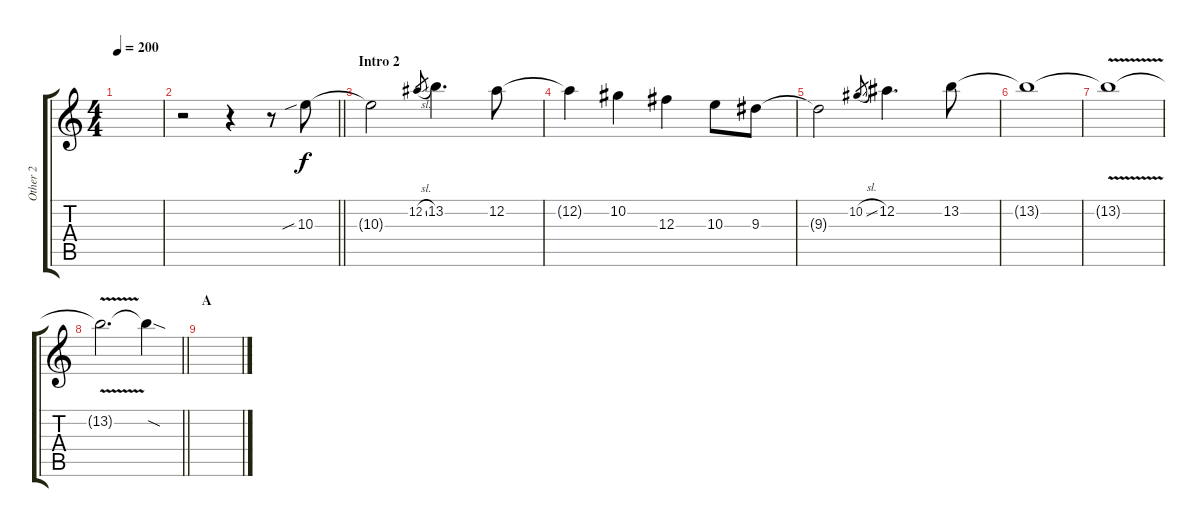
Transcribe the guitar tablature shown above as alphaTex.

\track ("Other 2" "Other 2") {instrument overdrivenguitar}
\staff {score tabs}
\tuning (Eb4 Bb3 Gb3 Db3 Ab2 Eb2) {hide}
\ts (4 4)
\tempo 200
\clef g2
\ks c
|
\barLineRight lightlight
r.2 r.4 r.8 10.3{sib}.8 |
\section ("" "Intro 2")
10.3{t}.2 12.2{sl}.8{gr} 13.2.4{d} 12.2.8 |
12.2{t}.4 10.2.4 12.3.4 10.3.8 9.3.8 |
9.3{t}.2 10.2{sl}.8{gr} 12.2.4{d} 13.2.8 |
13.2{t}.1 |
13.2{v t}.1 |
\barLineRight lightlight
13.2{t}.2{d} 13.2{sod t}.4 |
\section ("" "A")
